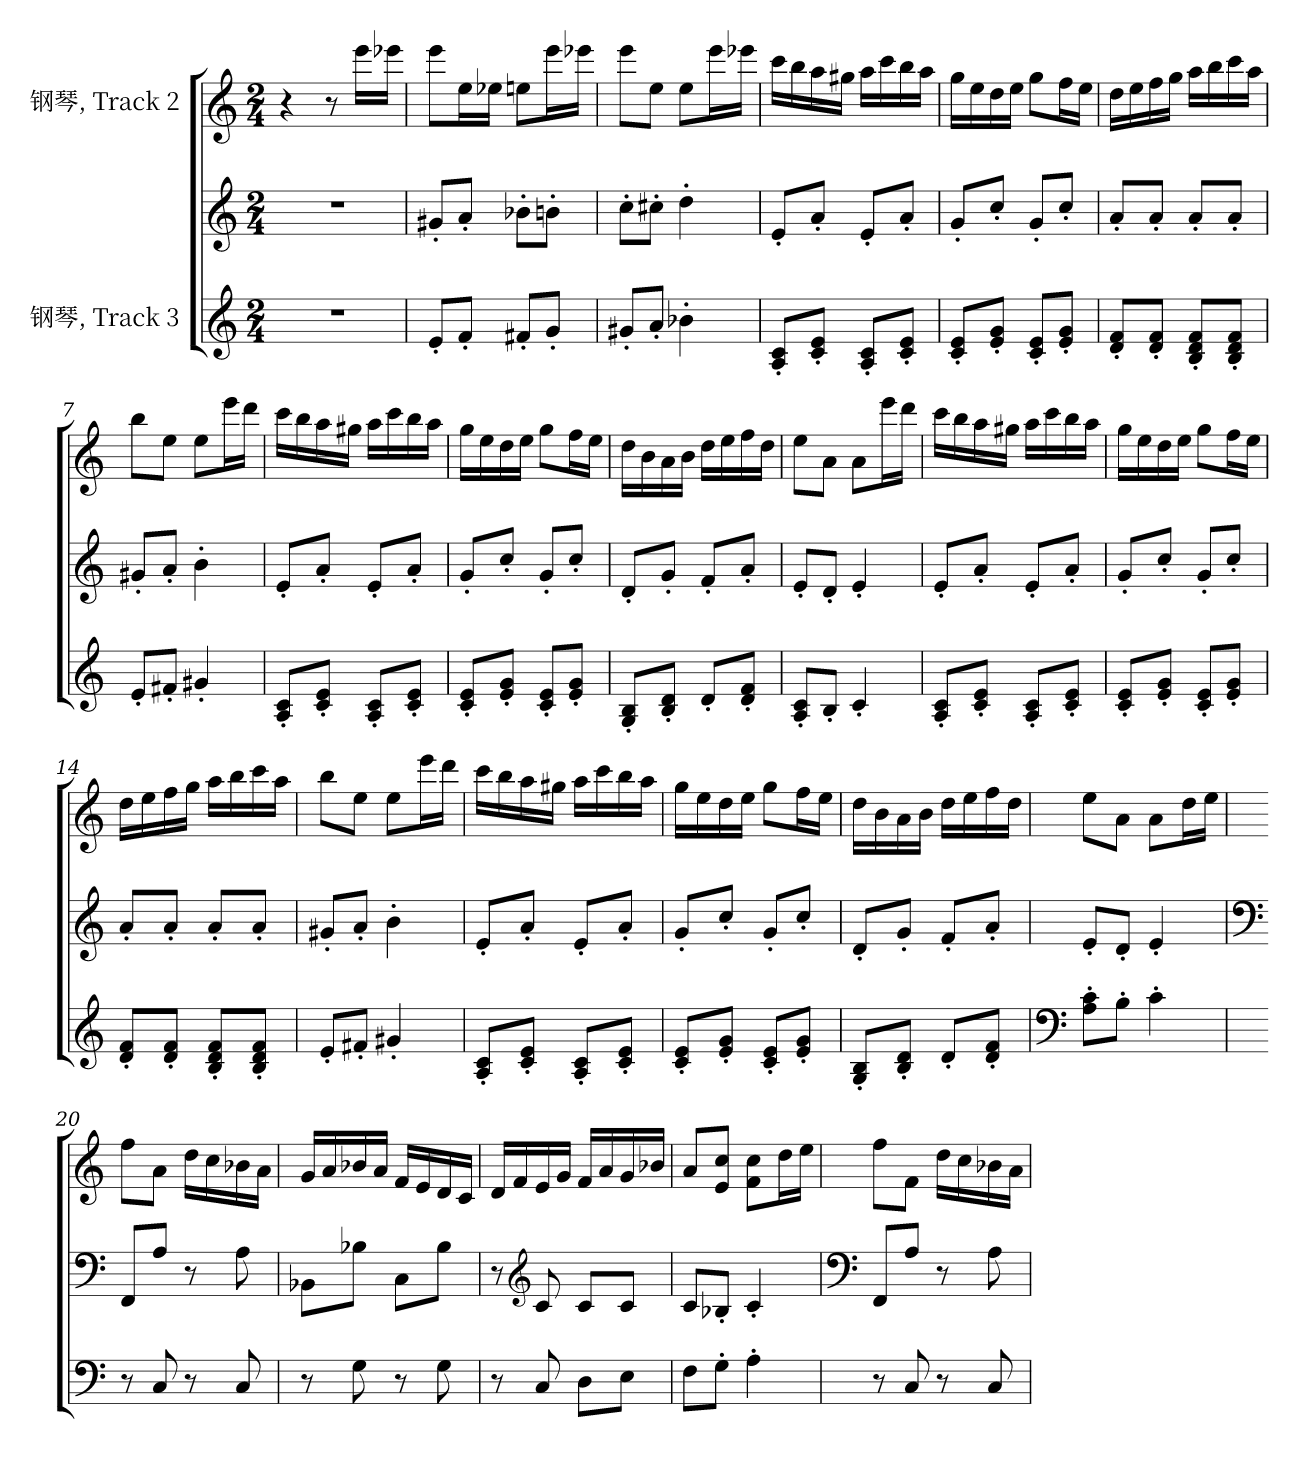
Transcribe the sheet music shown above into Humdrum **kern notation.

**kern	**kern	**kern
*part2	*part2	*part1
*staff3	*staff2	*staff1
*I"钢琴, Track 3	*	*I"钢琴, Track 2
*clefG2	*clefG2	*clefG2
*k[]	*k[]	*k[]
*M2/4	*M2/4	*M2/4
*MM106	*MM106	*MM106
=1	=1	=1
2r	2r	4r
.	.	8r
.	.	16eee\LL
.	.	16eee-X\JJ
=2	=2	=2
8e'/L	8g#X'/L	8eee\L
8f'/J	8a'/J	16ee\L
.	.	16ee-X\JJ
8f#X'/L	8b-X'\L	8een\L
8g'/J	8bn'\J	16eee\L
.	.	16eee-X\JJ
=3	=3	=3
8g#X'/L	8cc'\L	8eee\L
8a'/J	8cc#X'\J	8ee\J
4b-X'\	4dd'\	8ee\L
.	.	16eee\L
.	.	16eee-X\JJ
=4	=4	=4
8A/' 8c/'L	8e'/L	16ccc\LL
.	.	16bb\
8c/' 8e/'J	8a'/J	16aa\
.	.	16gg#X\JJ
8A/' 8c/'L	8e'/L	16aa\LL
.	.	16ccc\
8c/' 8e/'J	8a'/J	16bb\
.	.	16aa\JJ
!!LO:LB:g=z
=5	=5	=5
8c/' 8e/'L	8g'/L	16gg\LL
.	.	16ee\
8e/' 8g/'J	8cc'/J	16dd\
.	.	16ee\JJ
8c/' 8e/'L	8g'/L	8gg\L
8e/' 8g/'J	8cc'/J	16ff\L
.	.	16ee\JJ
=6	=6	=6
8d/' 8f/'L	8a'/L	16dd\LL
.	.	16ee\
8d/' 8f/'J	8a'/J	16ff\
.	.	16gg\JJ
8B/' 8d/' 8f/'L	8a'/L	16aa\LL
.	.	16bb\
8B/' 8d/' 8f/'J	8a'/J	16ccc\
.	.	16aa\JJ
=7	=7	=7
8e'/L	8g#X'/L	8bb\L
8f#X'/J	8a'/J	8ee\J
4g#X'/	4b'\	8ee\L
.	.	16eee\L
.	.	16ddd\JJ
=8	=8	=8
8A/' 8c/'L	8e'/L	16ccc\LL
.	.	16bb\
8c/' 8e/'J	8a'/J	16aa\
.	.	16gg#X\JJ
8A/' 8c/'L	8e'/L	16aa\LL
.	.	16ccc\
8c/' 8e/'J	8a'/J	16bb\
.	.	16aa\JJ
!!LO:LB:g=z
=9	=9	=9
8c/' 8e/'L	8g'/L	16gg\LL
.	.	16ee\
8e/' 8g/'J	8cc'/J	16dd\
.	.	16ee\JJ
8c/' 8e/'L	8g'/L	8gg\L
8e/' 8g/'J	8cc'/J	16ff\L
.	.	16ee\JJ
=10	=10	=10
8G/' 8B/'L	8d'/L	16dd\LL
.	.	16b\
8B/' 8d/'J	8g'/J	16a\
.	.	16b\JJ
8d'/L	8f'/L	16dd\LL
.	.	16ee\
8d/' 8f/'J	8a'/J	16ff\
.	.	16dd\JJ
=11	=11	=11
8A/' 8c/'L	8e'/L	8ee\L
8B'/J	8d'/J	8a\J
4c'/	4e'/	8a\L
.	.	16eee\L
.	.	16ddd\JJ
=12	=12	=12
8A/' 8c/'L	8e'/L	16ccc\LL
.	.	16bb\
8c/' 8e/'J	8a'/J	16aa\
.	.	16gg#X\JJ
8A/' 8c/'L	8e'/L	16aa\LL
.	.	16ccc\
8c/' 8e/'J	8a'/J	16bb\
.	.	16aa\JJ
=13	=13	=13
8c/' 8e/'L	8g'/L	16gg\LL
.	.	16ee\
8e/' 8g/'J	8cc'/J	16dd\
.	.	16ee\JJ
8c/' 8e/'L	8g'/L	8gg\L
8e/' 8g/'J	8cc'/J	16ff\L
.	.	16ee\JJ
!!LO:LB:g=z
=14	=14	=14
8d/' 8f/'L	8a'/L	16dd\LL
.	.	16ee\
8d/' 8f/'J	8a'/J	16ff\
.	.	16gg\JJ
8B/' 8d/' 8f/'L	8a'/L	16aa\LL
.	.	16bb\
8B/' 8d/' 8f/'J	8a'/J	16ccc\
.	.	16aa\JJ
=15	=15	=15
8e'/L	8g#X'/L	8bb\L
8f#X'/J	8a'/J	8ee\J
4g#X'/	4b'\	8ee\L
.	.	16eee\L
.	.	16ddd\JJ
=16	=16	=16
8A/' 8c/'L	8e'/L	16ccc\LL
.	.	16bb\
8c/' 8e/'J	8a'/J	16aa\
.	.	16gg#X\JJ
8A/' 8c/'L	8e'/L	16aa\LL
.	.	16ccc\
8c/' 8e/'J	8a'/J	16bb\
.	.	16aa\JJ
=17	=17	=17
8c/' 8e/'L	8g'/L	16gg\LL
.	.	16ee\
8e/' 8g/'J	8cc'/J	16dd\
.	.	16ee\JJ
8c/' 8e/'L	8g'/L	8gg\L
8e/' 8g/'J	8cc'/J	16ff\L
.	.	16ee\JJ
!!LO:PB:g=z
=18	=18	=18
8G/' 8B/'L	8d'/L	16dd\LL
.	.	16b\
8B/' 8d/'J	8g'/J	16a\
.	.	16b\JJ
8d'/L	8f'/L	16dd\LL
.	.	16ee\
8d/' 8f/'J	8a'/J	16ff\
.	.	16dd\JJ
=19	=19	=19
*clefF4	*	*
8A\' 8c\'L	8e'/L	8ee\L
8B'\J	8d'/J	8a\J
4c'\	4e'/	8a\L
.	.	16dd\L
.	.	16ee\JJ
=20	=20	=20
*	*clefF4	*
8r	8FF/L	8ff\L
8C/	8A/J	8a\J
8r	8r	16dd\LL
.	.	16cc\
8C/	8A\	16b-X\
.	.	16a\JJ
=21	=21	=21
8r	8BB-X\L	16g/LL
.	.	16a/
8G\	8B-X\J	16b-X/
.	.	16a/JJ
8r	8C\L	16f/LL
.	.	16e/
8G\	8B-\J	16d/
.	.	16c/JJ
!!LO:LB:g=z
=22	=22	=22
8r	8r	16d/LL
.	.	16f/
*	*clefG2	*
8C/	8c/	16e/
.	.	16g/JJ
8D\L	8c/L	16f/LL
.	.	16a/
8E\J	8c/J	16g/
.	.	16b-X/JJ
=23	=23	=23
8F\L	8c/L	8a/L
8G'\J	8B-X'/J	8e/ 8cc/J
4A'\	4c'/	8f\ 8cc\L
.	.	16dd\L
.	.	16ee\JJ
=24	=24	=24
*	*clefF4	*
8r	8FF/L	8ff\L
8C/	8A/J	8f\J
8r	8r	16dd\LL
.	.	16cc\
8C/	8A\	16b-X\
.	.	16a\JJ
=	=	=
*-	*-	*-
